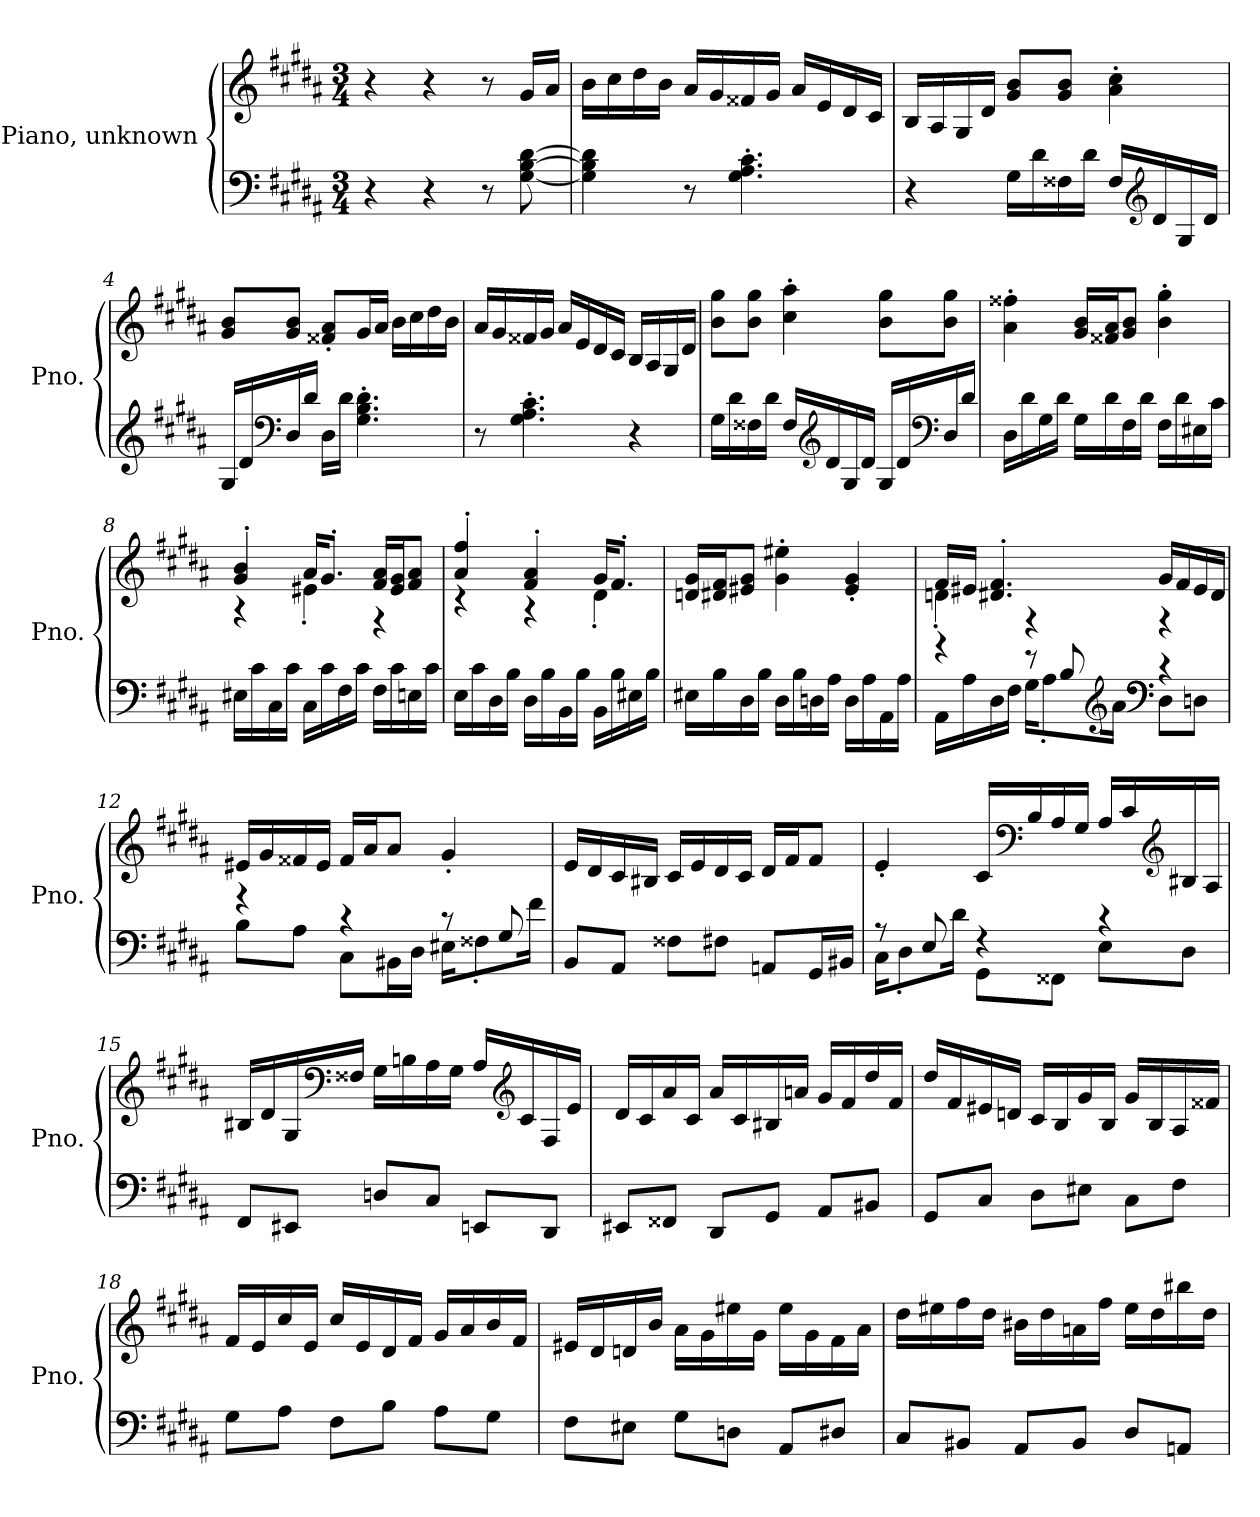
**kern	**kern
*part1	*part1
*staff2	*staff1
*I"Piano, unknown	*
*I'Pno.	*
*clefF4	*clefG2
*k[f#c#g#d#a#]	*k[f#c#g#d#a#]
*M3/4	*M3/4
*MM120	*MM120
=1	=1
4r	4r
4r	4r
8r	8r
[8G#\ [8B\ [8d#\	16g#/LL
.	16a#/JJ
=2	=2
4G#\] 4B\] 4d#\]	16b\LL
.	16cc#\
.	16dd#\
.	16b\JJ
8r	16a#/LL
.	16g#/
4.G#\' 4.A#\' 4.c#\'	16f##X/
.	16g#/JJ
.	16a#/LL
.	16e/
.	16d#/
.	16c#/JJ
=3	=3
4r	16B/LL
.	16A#/
.	16G#/
.	16d#/JJ
16G#\LL	8g#/ 8b/L
16d#\	.
16F##X\	8g#/ 8b/J
16d#\JJ	.
16F##/LL	4a#\' 4cc#\'
*clefG2	*
16d#/	.
16G#/	.
16d#/JJ	.
!!LO:LB:g=z
=4	=4
16G#/LL	8g#/ 8b/L
16d#/	.
*clefF4	*
16D#/	8g#/ 8b/J
16d#/JJ	.
16D#\LL	8f##X/' 8a#/'L
16d#\JJ	.
4.G#\' 4.B\' 4.d#\'	16g#/L
.	16a#/JJ
.	16b\LL
.	16cc#\
.	16dd#\
.	16b\JJ
=5	=5
8r	16a#/LL
.	16g#/
4.G#\' 4.A#\' 4.c#\'	16f##X/
.	16g#/JJ
.	16a#/LL
.	16e/
.	16d#/
.	16c#/JJ
4r	16B/LL
.	16A#/
.	16G#/
.	16d#/JJ
!!LO:LB:g=z
=6	=6
16G#\LL	8b\ 8gg#\L
16d#\	.
16F##X\	8b\ 8gg#\J
16d#\JJ	.
16F##/LL	4cc#\' 4aa#\'
*clefG2	*
16d#/	.
16G#/	.
16d#/JJ	.
16G#/LL	8b\ 8gg#\L
16d#/	.
*clefF4	*
16D#/	8b\ 8gg#\J
16d#/JJ	.
=7	=7
16D#\LL	4a#\' 4ff##X\'
16d#\	.
16G#\	.
16d#\JJ	.
16G#\LL	16g#/ 16b/LL
16d#\	16f##X/ 16a#/J
16F#\	8g#/ 8b/J
16d#\JJ	.
16F#\LL	4b\' 4gg#\'
16d#\	.
16E#X\	.
16c#\JJ	.
=8	=8
*	*^
16E#X\LL	4g#/' 4b/'	4r
16c#\	.	.
16C#\	.	.
16c#\JJ	.	.
16C#\LL	16a#/KL	4e#X'\
16c#\	8.g#'/J	.
16F#\	.	.
16c#\JJ	.	.
16F#\LL	16f#/ 16a#/LL	4r
16c#\	16e#/ 16g#/J	.
16En\	8f#/ 8a#/J	.
16c#\JJ	.	.
!!LO:LB:g=z	!!
=9	=9	=9
16E\LL	4a#/' 4ff#/'	4r
16c#\	.	.
16D#\	.	.
16B\JJ	.	.
16D#\LL	4f#/' 4a#/'	4r
16B\	.	.
16BB\	.	.
16B\JJ	.	.
16BB\LL	16g#/KL	4d#'\
16B\	8.f#'/J	.
16E#X\	.	.
16B\JJ	.	.
*	*v	*v
=10	=10
16E#X\LL	16dn/ 16g#/LL
16B\	16d#X/ 16f#/J
16D#\	8e#X/ 8g#/J
16B\JJ	.
16D#\LL	4g#\' 4ee#X\'
16B\	.
16Dn\	.
16A#\JJ	.
16D\LL	4e#/' 4g#/'
16A#\	.
16AA#\	.
16A#\JJ	.
!!LO:LB:g=z
=11	=11
*^	*^
4r	16AA#\LL	16f#/LL	4dn'\
.	16A#\	16e#X/JJ	.
.	16D#\	4.d#X/' 4.f#/'	.
.	16F#\JJ	.	.
8r	16G#\KL	.	4r
.	8A#'\	.	.
8B/	.	.	.
*clefG2	*	*	*
.	16a#\Jk	.	.
*clefF4	*	*	*
4r	8D#\L	16g#/LL	4r
.	.	16f#/	.
.	8Dn\J	16e#/	.
.	.	16d#/JJ	.
*	*	*v	*v
=12	=12	=12
4r	8B\L	16e#X/LL
.	.	16g#/
.	8A#\J	16f##X/
.	.	16e#/JJ
4r	8C#\L	16f##/LL
.	.	16a#/J
.	16BB#X\L	8a#/J
.	16D#\JJ	.
8r	16E#X\KL	4g#'/
.	8F##X'\	.
8G#/	.	.
.	16f#\Jk	.
*v	*v	*
!!LO:LB:g=z
=13	=13
8BB/L	16e/LL
.	16d#/
8AA#/J	16c#/
.	16B#X/JJ
8F##X\L	16c#/LL
.	16e/
8F#X\J	16d#/
.	16c#/JJ
8AAn/L	16d#/LL
.	16f#/J
16GG#/L	8f#/J
16BB#X/JJ	.
=14	=14
*^	*
8r	16C#\KL	4e'/
.	8D#'\	.
8E/	.	.
.	16d#\Jk	.
4r	8GG#\L	16c#/LL
*	*	*clefF4
.	.	16B/
.	8FF##X\J	16A#/
.	.	16G#/JJ
4r	8E\L	16A#/LL
.	.	16c#/
*	*	*clefG2
.	8D#\J	16B#X/
.	.	16A#/JJ
*v	*v	*
!!LO:PB:g=z
=15	=15
8FF#/L	16B#X/LL
.	16d#/
8EE#X/J	16G#/
*	*clefF4
.	16F##X/JJ
8Dn/L	16G#\LL
.	16Bn\
8C#/J	16A#\
.	16G#\JJ
8EEn/L	16A#/LL
*	*clefG2
.	16c#/
8DD#/J	16F##/
.	16e/JJ
=16	=16
8EE#X/L	16d#/LL
.	16c#/
8FF##X/J	16a#/
.	16c#/JJ
8DD#/L	16a#/LL
.	16c#/
8GG#/J	16B#X/
.	16an/JJ
8AA#/L	16g#/LL
.	16f#/
8BB#X/J	16dd#/
.	16f#/JJ
!!LO:LB:g=z
=17	=17
8GG#/L	16dd#/LL
.	16f#/
8C#/J	16e#X/
.	16dn/JJ
8D#\L	16c#/LL
.	16B/
8E#X\J	16g#/
.	16B/JJ
8C#\L	16g#/LL
.	16B/
8F#\J	16A#/
.	16f##X/JJ
=18	=18
8G#\L	16f#/LL
.	16e/
8A#\J	16cc#/
.	16e/JJ
8F#\L	16cc#/LL
.	16e/
8B\J	16d#/
.	16f#/JJ
8A#\L	16g#/LL
.	16a#/
8G#\J	16b/
.	16f#/JJ
=19	=19
8F#\L	16e#X/LL
.	16d#/
8E#X\J	16dn/
.	16b/JJ
8G#\L	16a#\LL
.	16g#\
8Dn\J	16ee#X\
.	16g#\JJ
8AA#/L	16ee#\LL
.	16g#\
8D#X/J	16f#\
.	16a#\JJ
!!LO:LB:g=z
=20	=20
8C#/L	16dd#\LL
.	16ee#X\
8BB#X/J	16ff#\
.	16dd#\JJ
8AA#/L	16b#X\LL
.	16dd#\
8BB#/J	16an\
.	16ff#\JJ
8D#/L	16ee#\LL
.	16dd#\
8AAn/J	16bb#X\
.	16dd#\JJ
=	=
*-	*-
